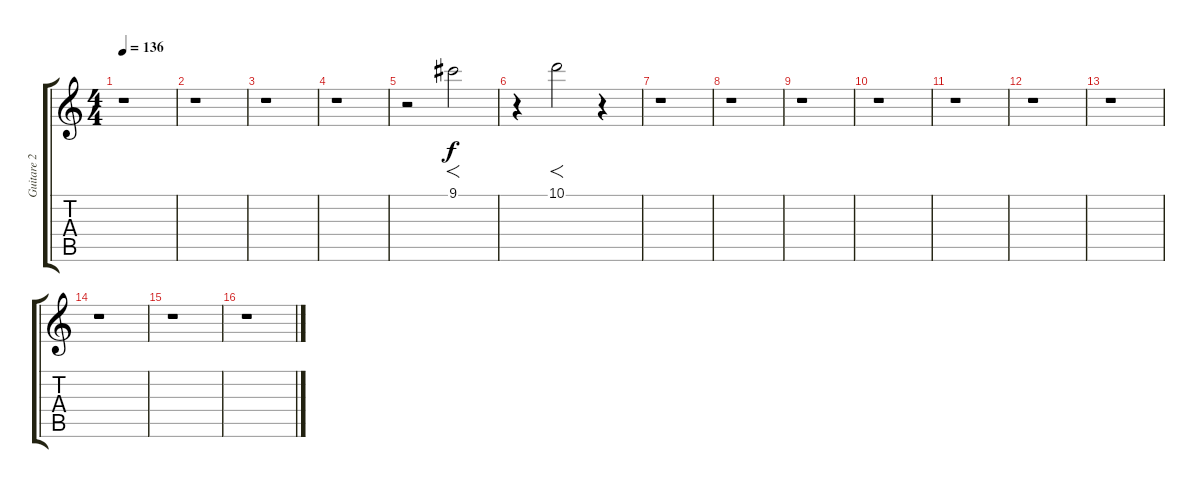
\track ("Guitare 2" "Guitare 2") {instrument distortionguitar}
\staff {score tabs}
\tuning (E4 B3 G3 D3 A2 E2) {hide}
\ts (4 4)
\tempo 136
\clef g2
\ks c
r.1{dy f} |
r.1 |
r.1 |
r.1 |
r.2 9.1.2{f} |
r.4 10.1.2{f} r.4 |
r.1 |
r.1 |
r.1 |
r.1 |
r.1 |
r.1 |
r.1 |
r.1 |
r.1 |
r.1
